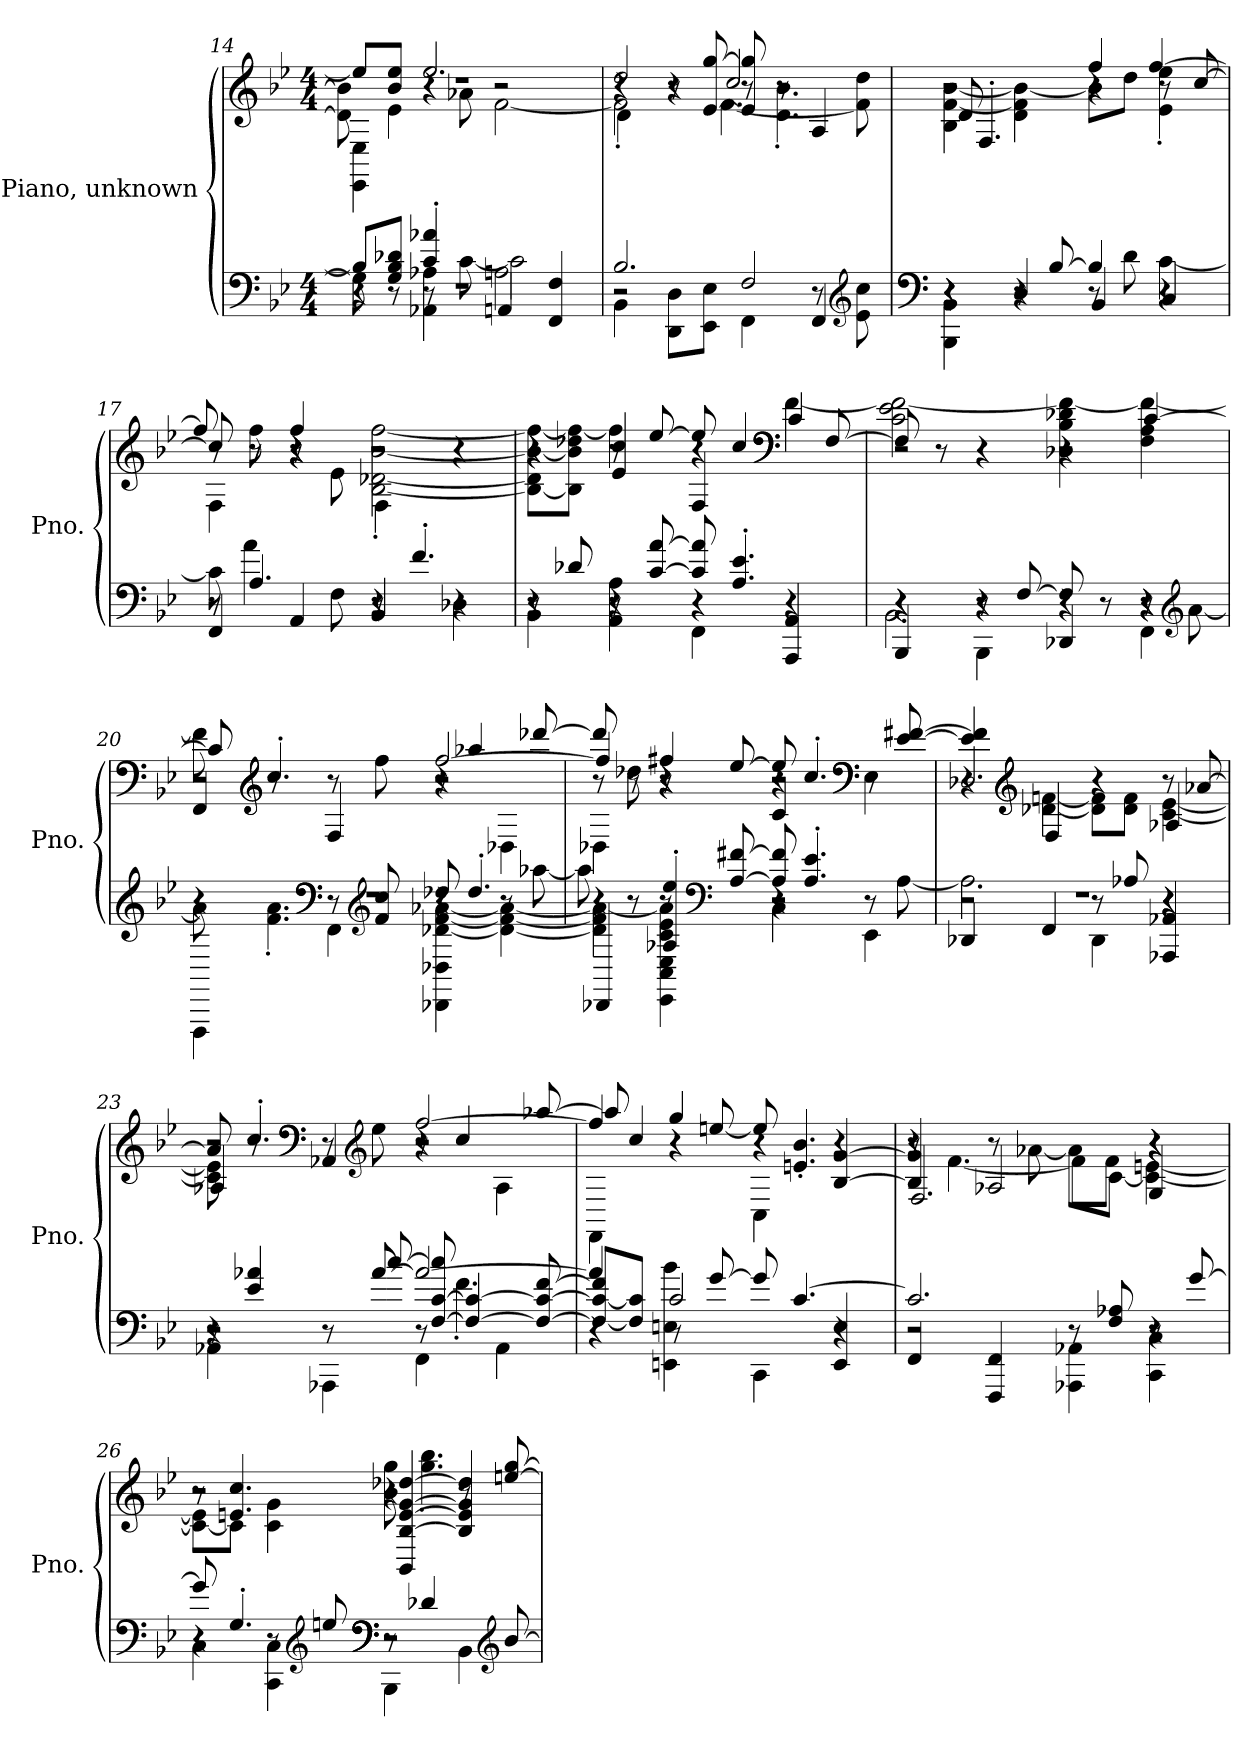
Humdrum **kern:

**kern	**kern
*part1	*part1
*staff2	*staff1
*I"Piano, unknown	*
*I'Pno.	*
*clefF4	*clefG2
*k[b-e-]	*k[b-e-]
*M4/4	*M4/4
=14	=14
*^	*^
*	*^	*	*^
*	*	*^	*	*	*^
1r	8G\]	8B-/L]	4r	1r	4EE-\ 4E-\	8ee-/L]	8d-\] 8b-\]
.	8r	8G/ 8B-/ 8d-X/J	.	.	.	8b-/ 8ee-/J	4e-\
.	4AA-X\ 4A-X\	4c/' 4a-X/'	8r	.	4r	2.ee-/	.
.	.	.	[8c\	.	.	.	8a-X\
.	2An\	4AAn/	2c\]	.	[2f\	.	2r
.	.	4FF/ 4F/	.	.	.	.	.
*	*	*v	*v	*	*	*	*
=15	=15	=15	=15	=15	=15	=15
2r	4BB-\	2.B-/	4r	2f\]	2dd/	4d'\
.	8DD\ 8D\L	.	8r	.	.	4r
.	8EE-\ 8E-\J	.	[8e-/ [8gg/	.	.	.
2F/	4FF\	.	8e-/] 8gg/]	8r	2cc/	[4.f\
.	.	.	8r	4.d\' 4.b-\'	.	.
.	8r	4FF/	4A/	.	.	.
*clefG2	*	*	*	*	*	*
.	8e-\ 8cc\	.	.	.	.	8f\] 8dd\
*	*	*	*v	*v	*v	*v
!!LO:LB:g=z
=16	=16	=16	=16
*clefF4	*	*	*
*	*	*	*^
*	*	*	*	*^
4r	4BBB-\ 4BB-\	4r	2r	4B-\ [4f\ [4b-\	8d/
.	.	.	.	.	4.F'/
8r	4r	4D/	.	4d\ 4f\] 4b-\_	.
[8B-/	.	.	.	.	.
4B-/]	8r	4BB-/	4r	8b-\L]	4ff/
.	8d\	.	.	8dd\J	.
4r	[4c\	4C/	8r	4e-\' 4ee-\'	[4ff/
.	.	.	[8cc/	.	.
=17	=17	=17	=17	=17	=17
*	*	*	*	*	*^
8r	8c\]	4FF/	8cc/]	8r	8ff/]	4F\
4.A/	4a\	.	8r	8ff\	8r	.
.	.	4AA/	4r	8r	4ff/	4r
.	8F\	.	.	8e-\	.	.
8r	4r	4BB-/	2r	[2B-\ [2d-X\ [2b-\ [2ff\	2r	4F'\
4.f'/	.	.	.	.	.	.
.	4D-X\	4r	.	.	.	4r
*	*	*	*	*	*v	*v
=18	=18	=18	=18	=18	=18
4r	4BB-\	8r	4r	8B-\_ 8d-\] 8b-\_ 8ff\_L	4r
.	.	8d-X/	.	8B-\] 8b-\] 8dd-X\ 8ff\_J	.
8r	4AA\ 4A\	4r	8r	4ff\]	4e-/ 4cc/
[8c/ [8a/	.	.	[8ee-/	.	.
8c/] 8a/]	4FF\	4r	8ee-/]	4r	4F/
4.A/' 4.e-/'	.	.	4cc/	.	.
*	*	*	*clefF4	*	*
.	4r	4AAA/ 4AA/	.	[4f\	4c/
.	.	.	[8F/	.	.
!!LO:PB:g=z	!!	!!
=19	=19	=19	=19	=19	=19
*	*	*^	*	*	*
4r	4r	4BBB-/	2.BB-\	8F/]	2c\ 2e-\ 2f\_	2r
.	.	.	.	8r	.	.
8r	4BBB-\	4r	.	4r	.	.
[8F/	.	.	.	.	.	.
8F/]	4r	4DD-X/	.	2r	4D-X\ 4B-\ 4d-X\ 4f\_	4r
8r	.	.	.	.	.	.
4r	8r	4r	4FF\	.	4F\ 4A\ 4f\_	[4c/
*clefG2	*	*	*	*	*	*
.	[8a\	.	.	.	.	.
=20	=20	=20	=20	=20	=20	=20
*	*	*	*	*	*	*^
1r	8a\]	4r	4FFF\	4FF/	8f\]	8c/]	2r
*	*	*	*	*clefG2	*	*	*
.	4.f\' 4.a\'	.	.	.	8r	4.cc'/	.
*clefF4	*	*	*	*	*	*	*
.	.	8r	4FF\	4F/	8r	.	.
*clefG2	*	*	*	*	*	*	*
.	.	8f/ 8cc/	.	.	8ff\	.	.
.	4DD-X\ 4D-X\ [4d-X\ [4f\ [4a-X\	8dd-X/	4r	8r	2r	[2ff/	4r
.	.	4.dd-'/	.	4aa-X/	.	.	.
.	4d-\_ 4f\_ 4a-\_	.	8r	.	.	.	4D-X\
.	.	.	[8aa-X\	[8ddd-X/	.	.	.
!!LO:LB:g=z	!!	!!	!!
=21	=21	=21	=21	=21	=21	=21	=21
4r	4d-\] 4f\] 4a-\_	4DD-X/	8aa-\]	8ddd-/]	8r	4ff/]	4D-X\
.	.	.	8r	8r	8dd-X\	.	.
8r	4a-\]	4A-X/' 4ee-/'	4EE-\ 4C\ 4E-\ 4c\ 4e-\	8r	4r	4ff#X/	4r
*clefF4	*	*	*	*	*	*	*
[8A-/ [8f#X/	.	.	.	[8ee-/	.	.	.
8A-/] 8f#/]	4r	2r	4C\	8ee-/]	2r	4c/	4r
4.A-/' 4.e-/'	.	.	.	4.cc'/	.	.	.
*	*	*	*	*clefF4	*	*	*
.	8r	.	4EE-\	.	.	8r	4E-\
.	[8A-\	.	.	.	.	[8e-/ [8f#X/	.
*	*	*	*	*	*	*v	*v
=22	=22	=22	=22	=22	=22	=22
1r	2.A-\]	4DD-X/	2r	2.D-X/	4r	4e-/] 4f#/]
*	*	*	*	*clefG2	*	*
.	.	4FF/	.	.	[4d-X\ [4fn\	4F/
.	.	8r	4DD-\	.	8d-\] 8f\]L	4r
.	.	8A-X/	.	.	8d-\ 8f\J	.
.	4r	4AAA-X/ 4AA-X/	4r	8r	[4c\ [4e-\	4A-X/
.	.	.	.	[8a-X/	.	.
!!LO:LB:g=z
=23	=23	=23	=23	=23	=23	=23
*	*	*	*	*	*	*^
8r	2r	4r	4AA-X\	8a-/]	8c\] 8e-\]	4A-X/	2r
4e-/ 4a-X/	.	.	.	4.cc'/	8r	.	.
*	*	*	*	*clefF4	*	*	*
.	.	8r	4AAA-X\	.	8r	4AA-X/	.
*	*	*	*	*clefG2	*	*	*
[8a-/	.	[8cc/	.	.	8ee-\	.	.
2a-/_	8r	[8F/ [8c/ 8cc/]	4FF\	[2ff/	2r	8r	4r
.	4.f'\	4F/_ 4c/_	.	.	.	4cc/	.
.	.	.	4AA-\	.	.	.	4A-\
.	.	8F/_ 8c/_ [8f/	.	.	.	[8aa-X/	.
*	*	*v	*v	*	*	*	*
*	*	*	*	*	*v	*v
=24	=24	=24	=24	=24	=24
4a-/]	8F/_ 8c/_ 8f/]L	4r	4ff/]	8aa-/]	4FF\
.	8F/] 8c/]J	.	.	4cc/	.
8r	2c/	4EEn\ 4En\ 4b-\	4gg/	.	4r
[8g/	.	.	.	[8een/	.
8g/]	.	4CC\	4r	8ee/]	4C\
[4.c/	.	.	.	4.en/' 4.b-/'	.
.	4EE/ 4E/	4r	[4B-/ [4g/	.	4r
!!LO:LB:g=z
=25	=25	=25	=25	=25	=25
*	*	*	*	*	*^
2.c/]	4FF/	2r	4B-/] 4g/]	4r	2.F/	8r
.	.	.	.	.	.	[4.f\
.	4FFF/ 4FF/	.	2A-X/	8r	.	.
.	.	.	.	[8a-X\	.	.
.	8r	4AAA-X\ 4AA-X\	.	8a-\L]	.	8f\L]
.	8F/ 8A-X/	.	.	[8c\J	.	8f\J
8r	4r	4CC\ 4C\	4G/	4c\_ [4en\	4r	4r
[8g/	.	.	.	.	.	.
*	*	*	*	*	*v	*v
=26	=26	=26	=26	=26	=26
8g/]	4r	4C\	2r	8c\_ 8e\]L	8r
4.G'/	.	.	.	8c\J]	4.en/ 4.cc/
.	8r	4CC\ 4C\	.	4c\ 4g\	.
*clefG2	*	*	*	*	*
.	8een/	.	.	.	.
*clefF4	*	*	*	*	*
8r	2r	4BBB-\	4r	8b-\ 8gg\	4BB-/ [4B-/ [4e/ [4g/ [4dd-X/
4d-X/	.	.	.	4.gg\' 4.bb-\'	.
.	.	4BB-\	8r	.	4B-/] 4e/] 4g/] 4dd-/]
*clefG2	*	*	*	*	*
[8b-/	.	.	[8een/ [8gg/	.	.
*v	*v	*v	*	*	*
*	*v	*v	*v
=	=
*-	*-
